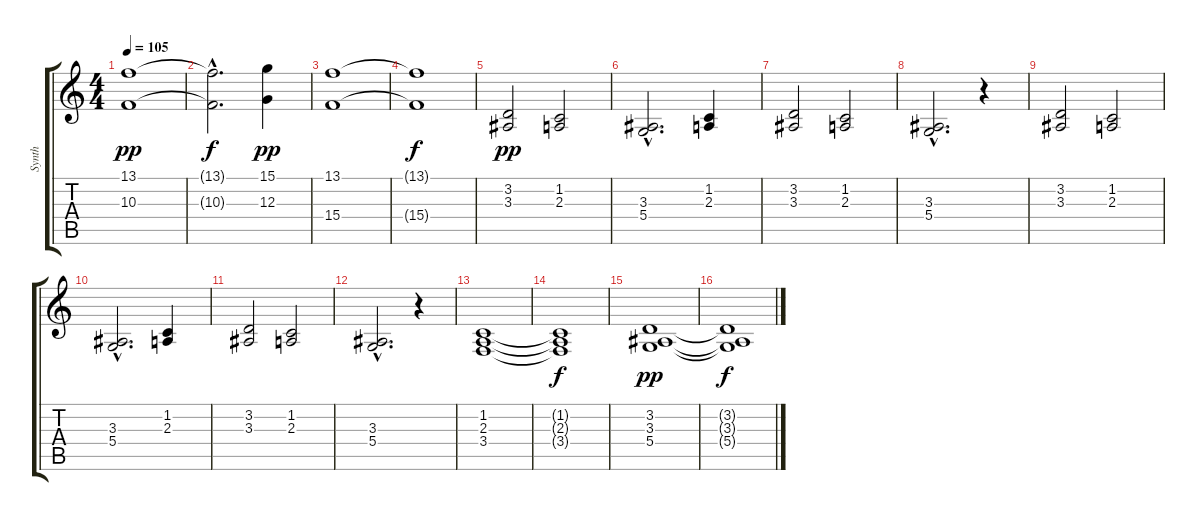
\track ("Synth" "Synth") {instrument pad2warm}
\staff {score tabs}
\tuning (E4 B3 G3 D3 A2 E2) {hide}
\ts (4 4)
\tempo 105
\clef g2
\ks c
(13.1 10.3).1{dy pp} |
(13.1{hac t} 10.3{hac t}).2{d dy f} (15.1 12.3).4{dy pp} |
(13.1 15.4).1 |
(13.1{t} 15.4{t}).1{dy f} |
(3.2 3.3).2{dy pp} (1.2 2.3).2 |
(3.3{hac} 5.4{hac}).2{d} (1.2 2.3).4 |
(3.2 3.3).2 (1.2 2.3).2 |
(3.3{hac} 5.4{hac}).2{d} r.4 |
(3.2 3.3).2 (1.2 2.3).2 |
(3.3{hac} 5.4{hac}).2{d} (1.2 2.3).4 |
(3.2 3.3).2 (1.2 2.3).2 |
(3.3{hac} 5.4{hac}).2{d} r.4 |
(1.2 2.3 3.4).1 |
(1.2{t} 2.3{t} 3.4{t}).1{dy f} |
(3.2 3.3 5.4).1{dy pp} |
(3.2{t} 3.3{t} 5.4{t}).1{dy f}
